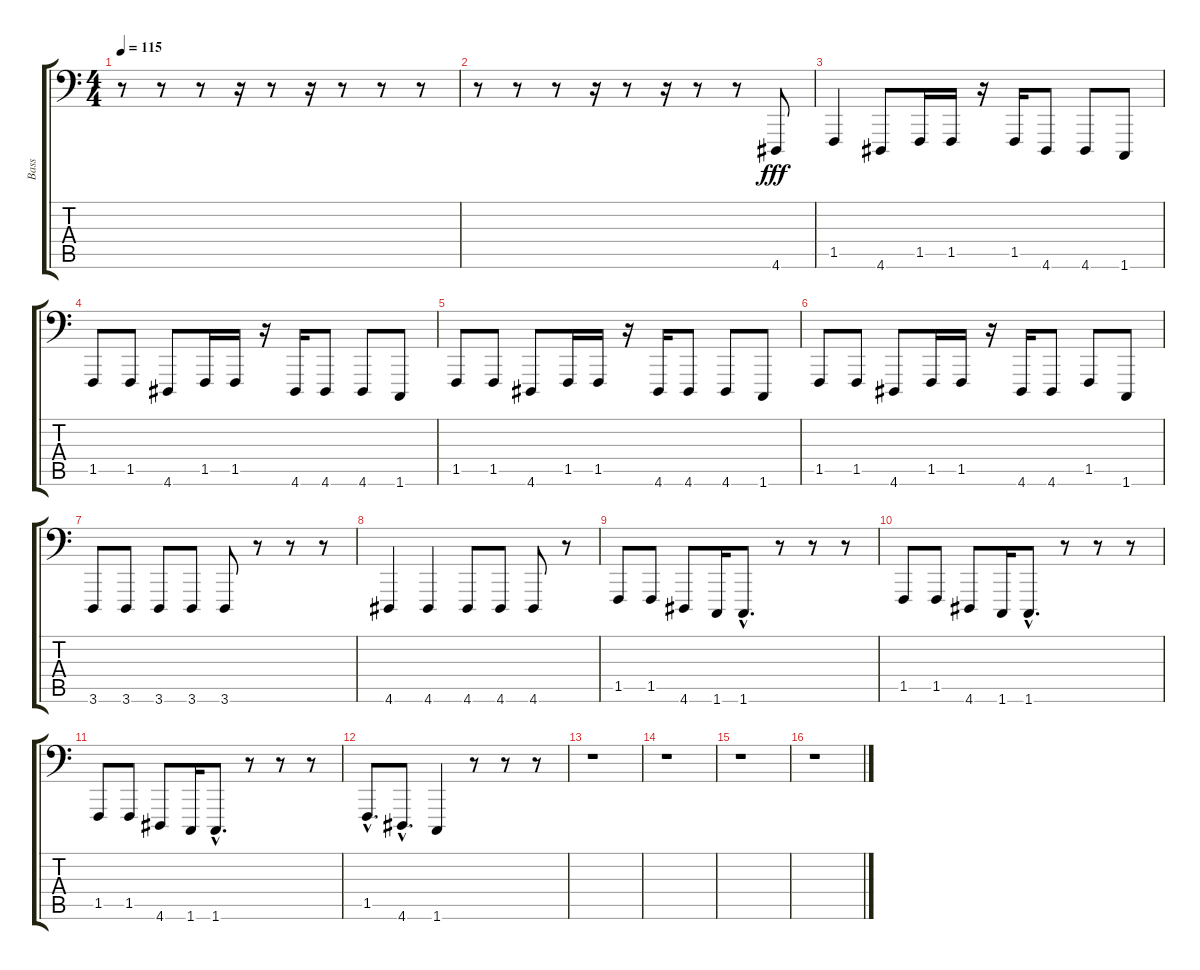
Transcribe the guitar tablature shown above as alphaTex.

\track ("Bass" "Bass") {instrument synthdrum}
\staff {score tabs}
\tuning (C3 G2 D2 A1 E1 B0) {hide}
\ts (4 4)
\tempo 115
\clef f4
\ks c
r.8{dy fff} r.8 r.8 r.16 r.8 r.16 r.8 r.8 r.8 |
r.8 r.8 r.8 r.16 r.8 r.16 r.8 r.8 4.6.8 |
1.5.4 4.6.8 1.5.16 1.5.16 r.16 1.5.16 4.6.8 4.6.8 1.6.8 |
1.5.8 1.5.8 4.6.8 1.5.16 1.5.16 r.16 4.6.16 4.6.8 4.6.8 1.6.8 |
1.5.8 1.5.8 4.6.8 1.5.16 1.5.16 r.16 4.6.16 4.6.8 4.6.8 1.6.8 |
1.5.8 1.5.8 4.6.8 1.5.16 1.5.16 r.16 4.6.16 4.6.8 1.5.8 1.6.8 |
3.6.8 3.6.8 3.6.8 3.6.8 3.6.8 r.8 r.8 r.8 |
4.6.4 4.6.4 4.6.8 4.6.8 4.6.8 r.8 |
1.5.8 1.5.8 4.6.8 1.6.16 1.6{hac}.8{d} r.8 r.8 r.8 |
1.5.8 1.5.8 4.6.8 1.6.16 1.6{hac}.8{d} r.8 r.8 r.8 |
1.5.8 1.5.8 4.6.8 1.6.16 1.6{hac}.8{d} r.8 r.8 r.8 |
1.5{hac}.8{d} 4.6{hac}.8{d} 1.6.4 r.8 r.8 r.8 |
r.1 |
r.1 |
r.1 |
r.1
